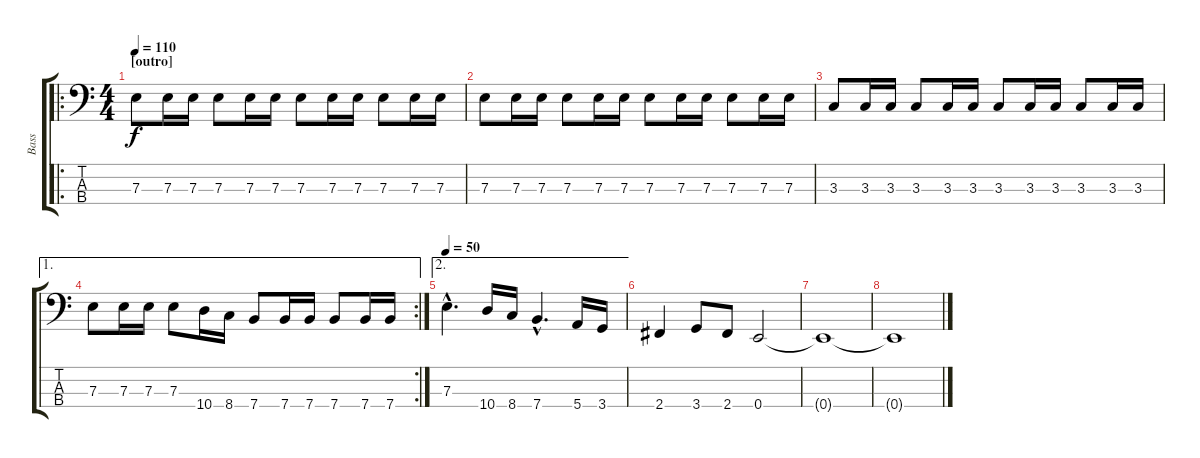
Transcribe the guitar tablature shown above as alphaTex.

\track ("Bass" "Bass") {instrument electricbassfinger}
\staff {score tabs}
\tuning (G2 D2 A1 E1) {hide}
\ro
\ts (4 4)
\section ("" "[outro]")
\tempo 110
\clef f4
\ks c
7.3.8{dy f} 7.3.16 7.3.16 7.3.8 7.3.16 7.3.16 7.3.8 7.3.16 7.3.16 7.3.8 7.3.16 7.3.16 |
7.3.8 7.3.16 7.3.16 7.3.8 7.3.16 7.3.16 7.3.8 7.3.16 7.3.16 7.3.8 7.3.16 7.3.16 |
3.3.8 3.3.16 3.3.16 3.3.8 3.3.16 3.3.16 3.3.8 3.3.16 3.3.16 3.3.8 3.3.16 3.3.16 |
\ae 1
\rc 2
7.3.8 7.3.16 7.3.16 7.3.8 10.4.16 8.4.16 7.4.8 7.4.16 7.4.16 7.4.8 7.4.16 7.4.16 |
\ae 2
\tempo 50
7.3{hac}.4{d} 10.4.16 8.4.16 7.4{hac}.4{d} 5.4.16 3.4.16 |
2.4.4 3.4.8 2.4.8 0.4.2 |
0.4{t}.1 |
0.4{t}.1
